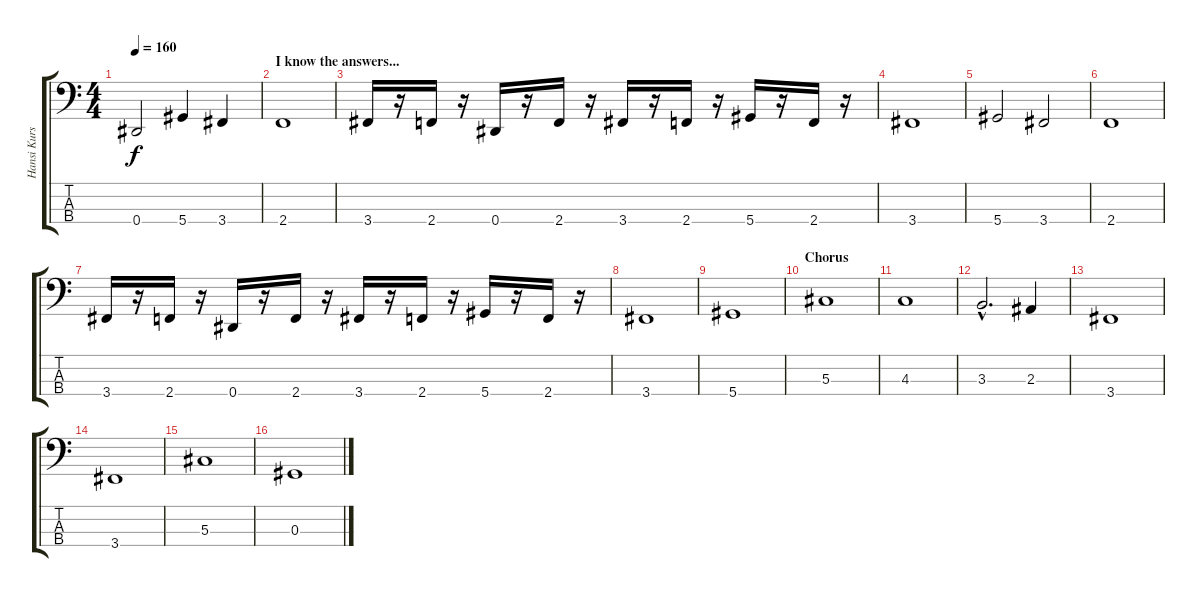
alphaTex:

\track ("Hansi Kursh (Bass)" "Hansi Kurs") {instrument electricbasspick}
\staff {score tabs}
\tuning (Gb2 Db2 Ab1 Eb1) {hide}
\ts (4 4)
\tempo 160
\clef f4
\ks c
0.4.2{dy f} 5.4.4 3.4.4 |
\section ("" "I know the answers...")
2.4.1 |
3.4.16 r.16 2.4.16 r.16 0.4.16 r.16 2.4.16 r.16 3.4.16 r.16 2.4.16 r.16 5.4.16 r.16 2.4.16 r.16 |
3.4.1 |
5.4.2 3.4.2 |
2.4.1 |
3.4.16 r.16 2.4.16 r.16 0.4.16 r.16 2.4.16 r.16 3.4.16 r.16 2.4.16 r.16 5.4.16 r.16 2.4.16 r.16 |
3.4.1 |
5.4.1 |
\section ("" "Chorus")
5.3.1 |
4.3.1 |
3.3{hac}.2{d} 2.3.4 |
3.4.1 |
3.4.1 |
5.3.1 |
0.3.1
